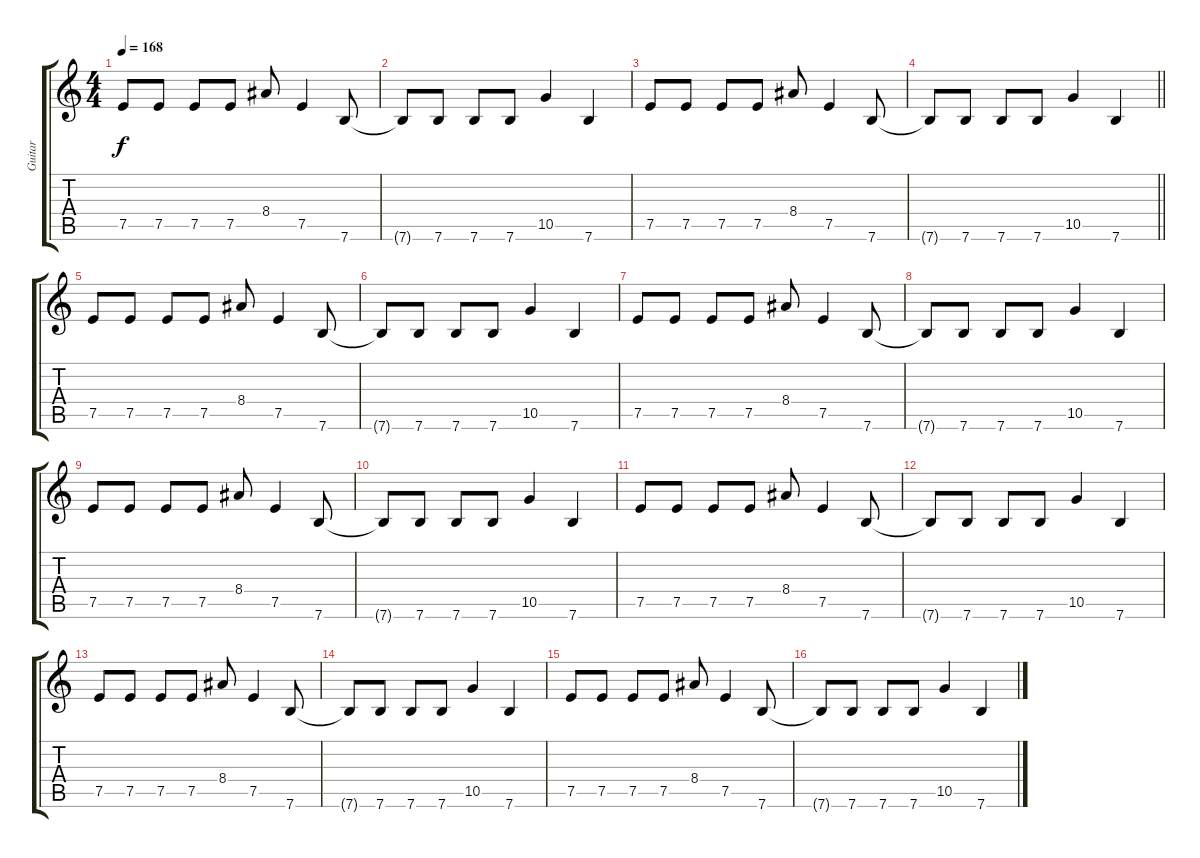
\track ("Guitar" "Guitar") {instrument overdrivenguitar}
\staff {score tabs}
\tuning (E4 B3 G3 D3 A2 E2) {hide}
\ts (4 4)
\tempo 168
\clef g2
\ks c
7.5.8{dy f} 7.5.8 7.5.8 7.5.8 8.4.8 7.5.4 7.6.8 |
7.6{t}.8 7.6.8 7.6.8 7.6.8 10.5.4 7.6.4 |
7.5.8 7.5.8 7.5.8 7.5.8 8.4.8 7.5.4 7.6.8 |
\barLineRight lightlight
7.6{t}.8 7.6.8 7.6.8 7.6.8 10.5.4 7.6.4 |
7.5.8 7.5.8 7.5.8 7.5.8 8.4.8 7.5.4 7.6.8 |
7.6{t}.8 7.6.8 7.6.8 7.6.8 10.5.4 7.6.4 |
7.5.8 7.5.8 7.5.8 7.5.8 8.4.8 7.5.4 7.6.8 |
7.6{t}.8 7.6.8 7.6.8 7.6.8 10.5.4 7.6.4 |
7.5.8 7.5.8 7.5.8 7.5.8 8.4.8 7.5.4 7.6.8 |
7.6{t}.8 7.6.8 7.6.8 7.6.8 10.5.4 7.6.4 |
7.5.8 7.5.8 7.5.8 7.5.8 8.4.8 7.5.4 7.6.8 |
7.6{t}.8 7.6.8 7.6.8 7.6.8 10.5.4 7.6.4 |
7.5.8 7.5.8 7.5.8 7.5.8 8.4.8 7.5.4 7.6.8 |
7.6{t}.8 7.6.8 7.6.8 7.6.8 10.5.4 7.6.4 |
7.5.8 7.5.8 7.5.8 7.5.8 8.4.8 7.5.4 7.6.8 |
7.6{t}.8 7.6.8 7.6.8 7.6.8 10.5.4 7.6.4
